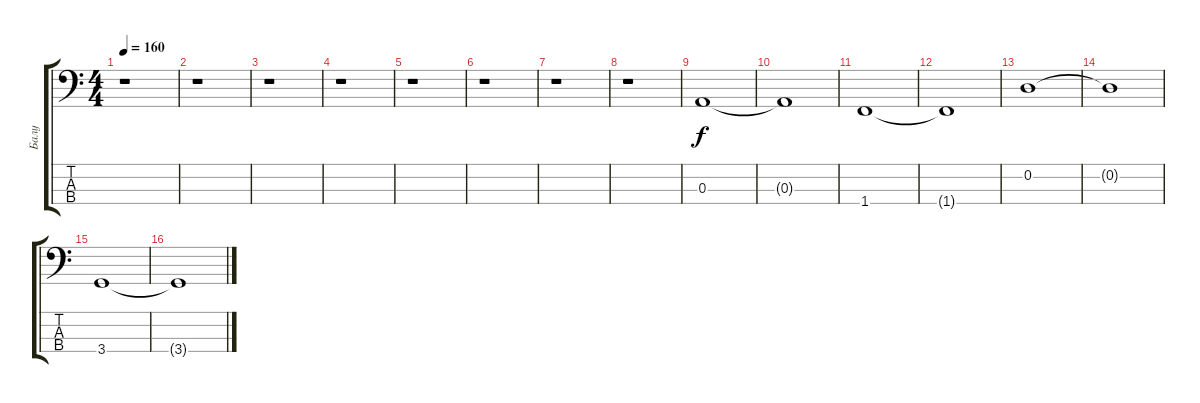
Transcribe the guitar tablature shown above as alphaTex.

\track ("Балу" "Балу") {instrument electricbasspick}
\staff {score tabs}
\tuning (G2 D2 A1 E1) {hide}
\ts (4 4)
\tempo 160
\clef f4
\ks c
r.1{dy f instrument electricbasspick} |
r.1 |
r.1 |
r.1 |
r.1 |
r.1 |
r.1 |
r.1 |
0.3.1 |
0.3{t}.1 |
1.4.1 |
1.4{t}.1 |
0.2.1 |
0.2{t}.1 |
3.4.1 |
3.4{t}.1
